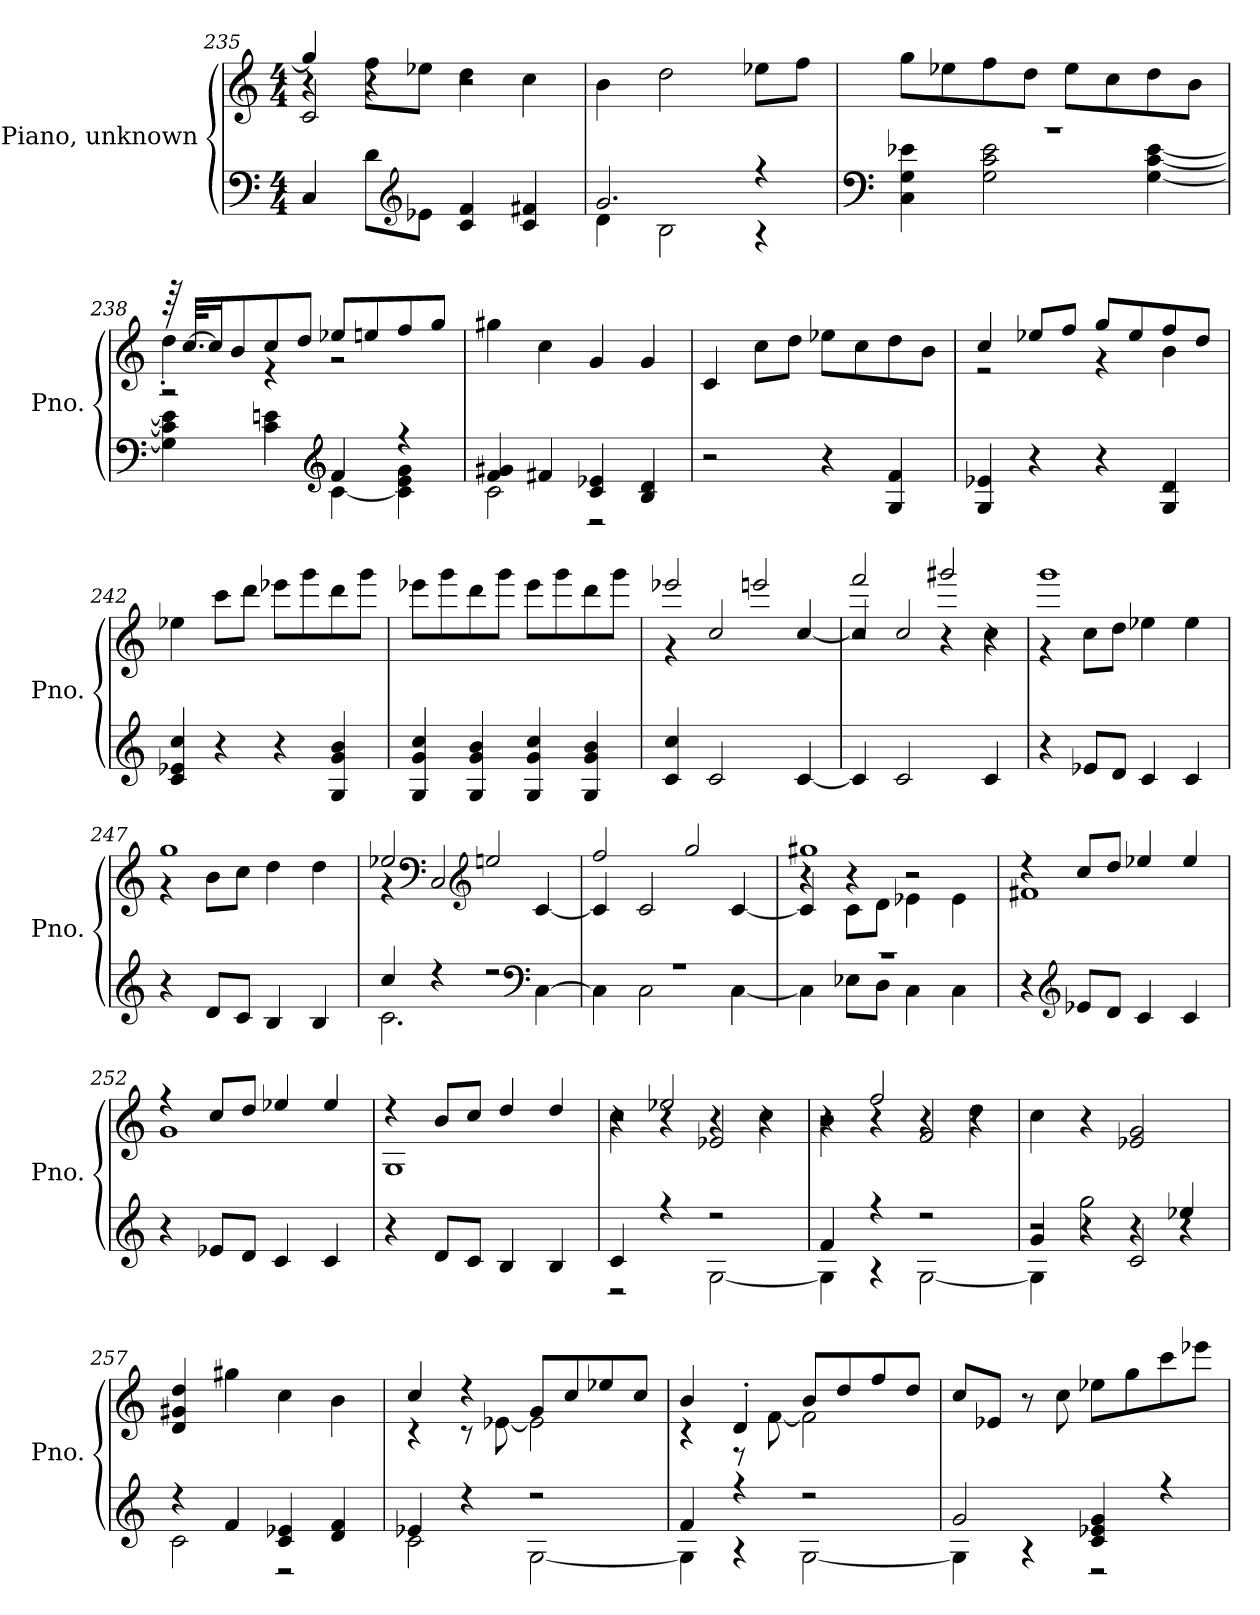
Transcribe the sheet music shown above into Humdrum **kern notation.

**kern	**kern
*part1	*part1
*staff2	*staff1
*I"Piano, unknown	*
*I'Pno.	*
!!LO:LB:g=z
*clefF4	*clefG2
*k[]	*k[]
*M4/4	*M4/4
=235	=235
*	*^
*	*	*^
4C/	4gg/]	4r	2c/
8d\L	4r	8ff\L	.
*clefG2	*	*	*
8e-X\J	.	8ee-X\J	.
4c/ 4f/	2r	4dd\	2r
4c/ 4f#X/	.	4cc\	.
*	*v	*v	*v
=236	=236
*^	*
2.g/	4d\	4b\
.	2B\	2dd\
4r	4r	8ee-X\L
.	.	8ff\J
=237	=237	=237
*clefF4	*	*
1r	4C\ 4G\ 4e-X\	8gg\L
.	.	8ee-X\
.	2G\ 2c\ 2e-\	8ff\
.	.	8dd\J
.	.	8ee-\L
.	.	8cc\
.	[4G\ [4c\ [4e-\	8dd\
.	.	8b\J
=238	=238	=238
*	*	*^
2r	4G\] 4c\] 4e-\]	64r	4dd'\
.	.	[32.cc/KLL	.
.	.	16cc/J]	.
.	.	8b/	.
.	4c\ 4en\	8cc/	4r
.	.	8dd/J	.
*clefG2	*	*	*
4f/	[4c\	8ee-X/L	2r
.	.	8een/	.
4r	4c\] 4e\ 4g\	8ff/	.
.	.	8gg/J	.
*	*	*v	*v
!!LO:LB:g=z
=239	=239	=239
4f/ 4g#X/	2c\	4gg#X\
4f#X/	.	4cc\
4c/ 4e-X/	2r	4g/
4B/ 4d/	.	4g/
*v	*v	*
=240	=240
2r	4c/
.	8cc\L
.	8dd\J
4r	8ee-X\L
.	8cc\
4G/ 4f/	8dd\
.	8b\J
=241	=241
*	*^
4G/ 4e-X/	4cc/	2r
4r	8ee-X/L	.
.	8ff/J	.
4r	8gg/L	4r
.	8ee-/	.
4G/ 4d/	8ff/	4b\
.	8dd/J	.
*	*v	*v
=242	=242
4c/ 4e-X/ 4cc/	4ee-X\
4r	8ccc\L
.	8ddd\J
4r	8eee-X\L
.	8ggg\
4G/ 4g/ 4b/	8ddd\
.	8ggg\J
!!LO:LB:g=z
=243	=243
4G/ 4g/ 4cc/	8eee-X\L
.	8ggg\
4G/ 4g/ 4b/	8ddd\
.	8ggg\J
4G/ 4g/ 4cc/	8eee-\L
.	8ggg\
4G/ 4g/ 4b/	8ddd\
.	8ggg\J
=244	=244
*	*^
4c/ 4cc/	2eee-X/	4r
2c/	.	2cc/
.	2eeen/	.
[4c/	.	[4cc/
=245	=245	=245
*	*	*^
4c/]	2fff/	2r	4cc/]
2c/	.	.	2cc/
.	2ggg#X/	4r	.
4c/	.	4cc\	4r
*	*	*v	*v
=246	=246	=246
4r	1ggg	4r
8e-X/L	.	8cc\L
8d/J	.	8dd\J
4c/	.	4ee-X\
4c/	.	4ee-\
=247	=247	=247
4r	1gg	4r
8d/L	.	8b\L
8c/J	.	8cc\J
4B/	.	4dd\
4B/	.	4dd\
!!LO:PB:g=z	!!
=248	=248	=248
*^	*	*
4cc/	2.c\	2ee-X/	4r
*	*	*clefF4	*
4r	.	.	2C/
*	*	*clefG2	*
2r	.	2een/	.
*clefF4	*	*	*
.	[4C\	.	[4c/
=249	=249	=249	=249
1r	4C\]	2ff/	4c/]
.	2C\	.	2c/
.	.	2gg/	.
.	[4C\	.	[4c/
=250	=250	=250	=250
*	*	*	*^
1r	4C\]	1gg#X	4r	4c/]
.	8E-X\L	.	8c\L	4r
.	8D\J	.	8d\J	.
.	4C\	.	4e-X\	2r
.	4C\	.	4e-\	.
*v	*v	*	*	*
*	*	*v	*v
=251	=251	=251
4r	4r	1f#X
*clefG2	*	*
8e-X/L	8cc/L	.
8d/J	8dd/J	.
4c/	4ee-X/	.
4c/	4ee-/	.
=252	=252	=252
4r	4r	1g
8e-X/L	8cc/L	.
8d/J	8dd/J	.
4c/	4ee-X/	.
4c/	4ee-/	.
!!LO:LB:g=z	!!
=253	=253	=253
4r	4r	1G
8d/L	8b/L	.
8c/J	8cc/J	.
4B/	4dd/	.
4B/	4dd/	.
=254	=254	=254
*^	*	*^
4c/	2r	4r	4cc\	2r
4r	.	2ee-X/	4r	.
2r	[2G\	.	4r	2e-X/
.	.	4r	4cc\	.
=255	=255	=255	=255	=255
4f/	4G\]	4r	4b\	2r
4r	4r	2ff/	4r	.
2r	[2G\	.	4r	2f/
.	.	4r	4dd\	.
*	*	*v	*v	*v
=256	=256	=256
*	*^	*
4g/	4G\]	2r	4cc\
4r	2gg\	.	4r
4r	.	2c/	2e-X/ 2g/
4ee-X/	4r	.	.
*	*v	*v	*
=257	=257	=257
4r	2c\	4d/ 4g#X/ 4dd/
4f/	.	4gg#X\
4c/ 4e-X/	2r	4cc\
4d/ 4f/	.	4b\
=258	=258	=258
*	*	*^
4e-X/	2c\	4cc/	4r
4r	.	4r	8r
.	.	.	[8e-X\
2r	[2G\	8g/L	2e-\]
.	.	8cc/	.
.	.	8ee-X/	.
.	.	8cc/J	.
!!LO:LB:g=z	!!
=259	=259	=259	=259
4f/	4G\]	4b/	4r
4r	4r	4d'/	8r
.	.	.	[8f\
2r	[2G\	8b/L	2f\]
.	.	8dd/	.
.	.	8ff/	.
.	.	8dd/J	.
*	*	*v	*v
=260	=260	=260
2g/	4G\]	8cc/L
.	.	8e-X/J
.	4r	8r
.	.	8cc\
4c/ 4e-X/ 4g/	2r	8ee-X\L
.	.	8gg\
4r	.	8ccc\
.	.	8eee-X\J
*v	*v	*
=	=
*-	*-
